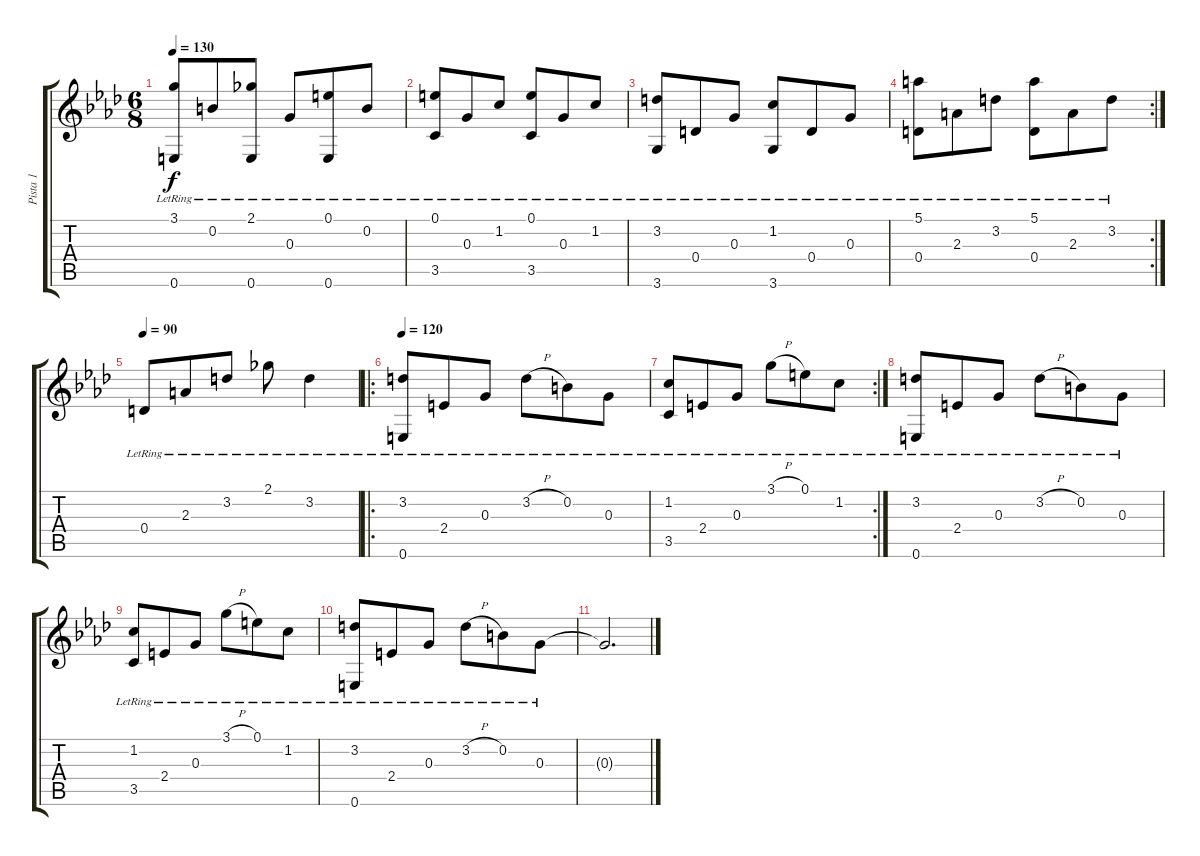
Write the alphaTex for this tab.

\track ("Pista 1" "Pista 1") {instrument acousticguitarsteel}
\staff {score tabs}
\tuning (E4 B3 G3 D3 A2 E2) {hide}
\ts (6 8)
\tempo 130
\clef g2
\ks ab
(3.1{lr} 0.6{lr}).8{dy f} 0.2{lr}.8 (2.1{lr} 0.6).8 0.3{lr}.8 (0.1{lr} 0.6).8 0.2{lr}.8 |
(0.1{lr} 3.5{lr}).8 0.3{lr}.8 1.2{lr}.8 (0.1 3.5{lr}).8 0.3{lr}.8 1.2{lr}.8 |
(3.2{lr} 3.6{lr}).8 0.4{lr}.8 0.3{lr}.8 (1.2{lr} 3.6{lr}).8 0.4{lr}.8 0.3{lr}.8 |
\rc 2
(5.1{lr} 0.4{lr}).8 2.3{lr}.8 3.2{lr}.8 (5.1{lr} 0.4{lr}).8 2.3{lr}.8 3.2{lr}.8 |
\tempo 90
0.4{lr}.8 2.3{lr}.8 3.2{lr}.8 2.1{lr}.8 3.2{lr}.4 |
\ro
\tempo 120
(3.2{lr} 0.6{lr}).8 2.4{lr}.8 0.3{lr}.8 3.2{h lr}.8 0.2{lr}.8 0.3{lr}.8 |
\rc 2
(1.2{lr} 3.5{lr}).8 2.4{lr}.8 0.3{lr}.8 3.1{h lr}.8 0.1{lr}.8 1.2{lr}.8 |
(3.2{lr} 0.6{lr}).8 2.4{lr}.8 0.3{lr}.8 3.2{h lr}.8 0.2{lr}.8 0.3{lr}.8 |
(1.2{lr} 3.5{lr}).8 2.4{lr}.8 0.3{lr}.8 3.1{h lr}.8 0.1{lr}.8 1.2{lr}.8 |
(3.2{lr} 0.6{lr}).8 2.4{lr}.8 0.3{lr}.8 3.2{h lr}.8 0.2{lr}.8 0.3{lr}.8 |
0.3{t}.2{d}
